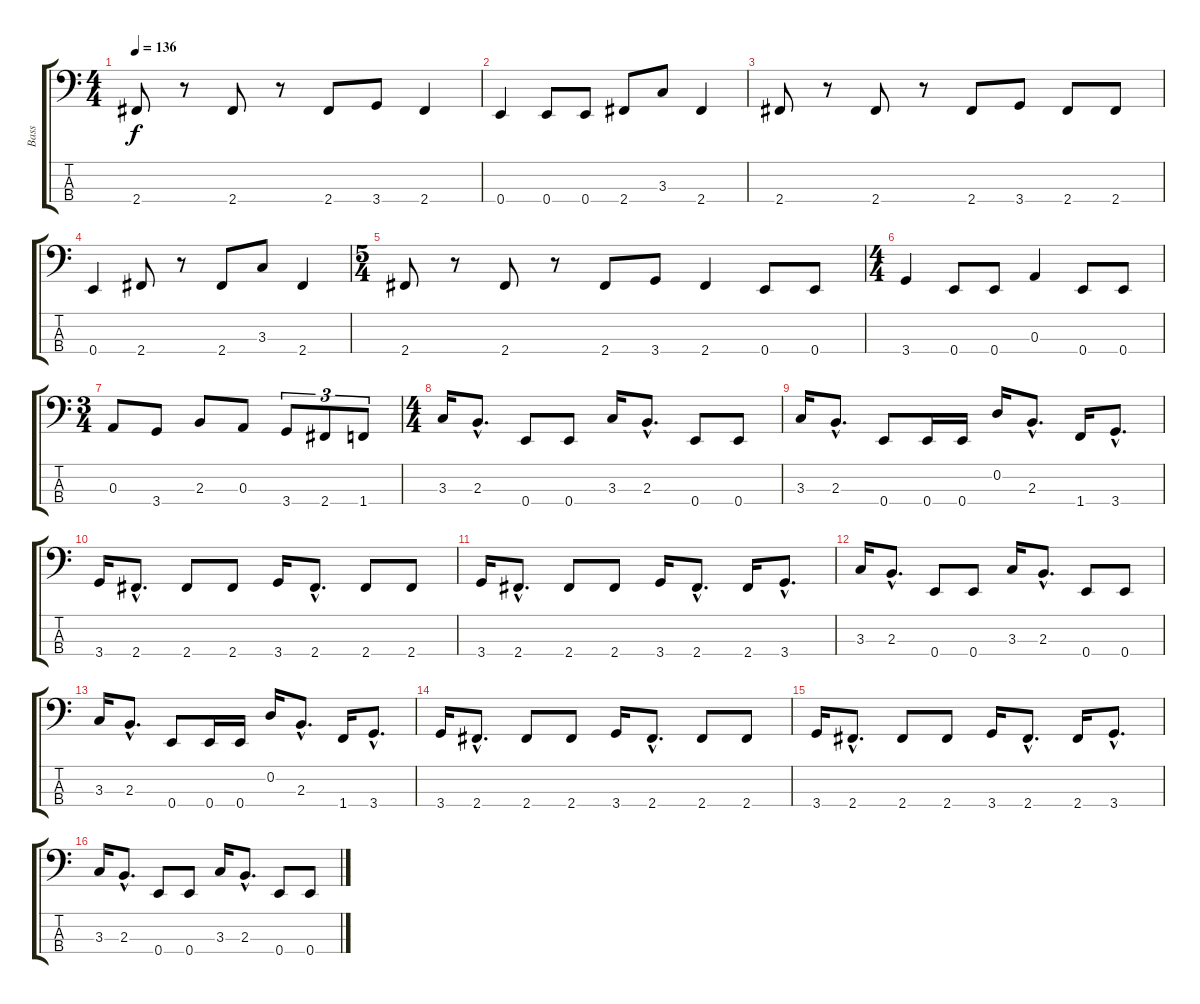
\track ("Bass" "Bass") {instrument electricbassfinger}
\staff {score tabs}
\tuning (G2 D2 A1 E1) {hide}
\ts (4 4)
\tempo 136
\clef f4
\ks c
2.4.8{dy f} r.8 2.4.8 r.8 2.4.8 3.4.8 2.4.4 |
0.4.4 0.4.8 0.4.8 2.4.8 3.3.8 2.4.4 |
2.4.8 r.8 2.4.8 r.8 2.4.8 3.4.8 2.4.8 2.4.8 |
0.4.4 2.4.8 r.8 2.4.8 3.3.8 2.4.4 |
\ts (5 4)
2.4.8 r.8 2.4.8 r.8 2.4.8 3.4.8 2.4.4 0.4.8 0.4.8 |
\ts (4 4)
3.4.4 0.4.8 0.4.8 0.3.4 0.4.8 0.4.8 |
\ts (3 4)
0.3.8 3.4.8 2.3.8 0.3.8 3.4.8{tu (3 2)} 2.4.8{tu (3 2)} 1.4.8{tu (3 2)} |
\ts (4 4)
3.3.16 2.3{hac}.8{d} 0.4.8 0.4.8 3.3.16 2.3{hac}.8{d} 0.4.8 0.4.8 |
3.3.16 2.3{hac}.8{d} 0.4.8 0.4.16 0.4.16 0.2.16 2.3{hac}.8{d} 1.4.16 3.4{hac}.8{d} |
3.4.16 2.4{hac}.8{d} 2.4.8 2.4.8 3.4.16 2.4{hac}.8{d} 2.4.8 2.4.8 |
3.4.16 2.4{hac}.8{d} 2.4.8 2.4.8 3.4.16 2.4{hac}.8{d} 2.4.16 3.4{hac}.8{d} |
3.3.16 2.3{hac}.8{d} 0.4.8 0.4.8 3.3.16 2.3{hac}.8{d} 0.4.8 0.4.8 |
3.3.16 2.3{hac}.8{d} 0.4.8 0.4.16 0.4.16 0.2.16 2.3{hac}.8{d} 1.4.16 3.4{hac}.8{d} |
3.4.16 2.4{hac}.8{d} 2.4.8 2.4.8 3.4.16 2.4{hac}.8{d} 2.4.8 2.4.8 |
3.4.16 2.4{hac}.8{d} 2.4.8 2.4.8 3.4.16 2.4{hac}.8{d} 2.4.16 3.4{hac}.8{d} |
3.3.16 2.3{hac}.8{d} 0.4.8 0.4.8 3.3.16 2.3{hac}.8{d} 0.4.8 0.4.8
